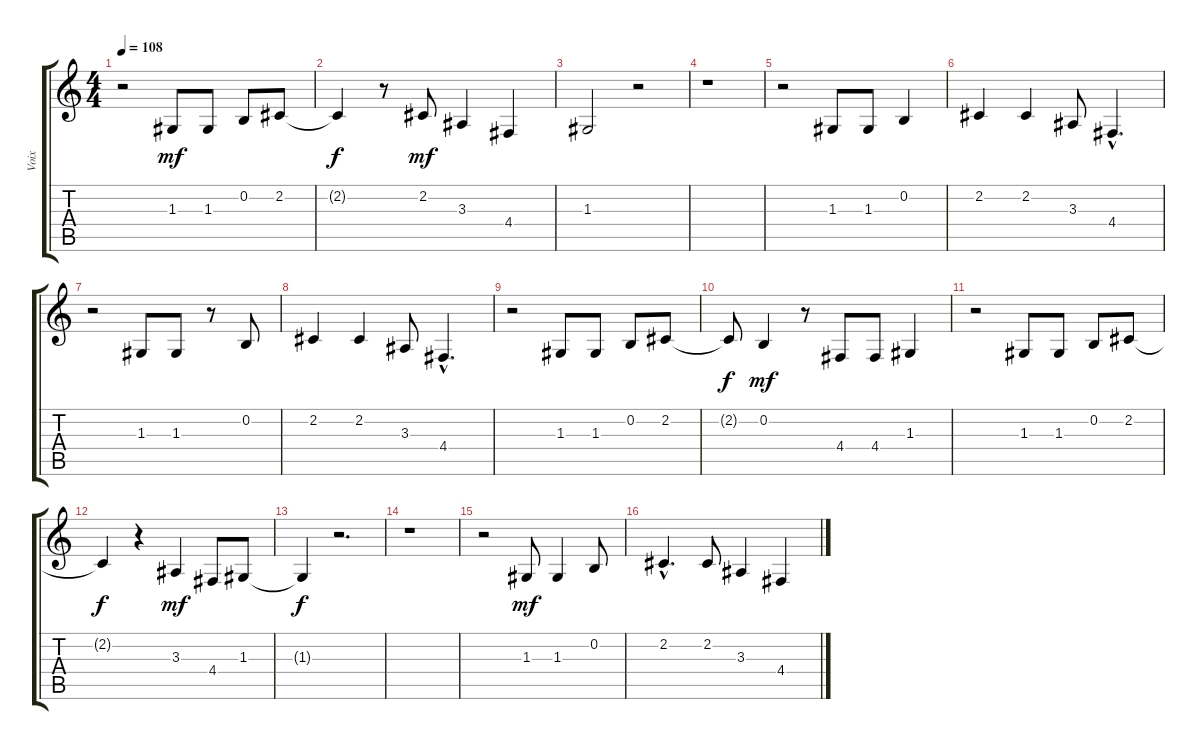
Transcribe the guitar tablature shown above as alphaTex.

\track ("Voix" "Voix") {instrument lead8bassandlead}
\staff {score tabs}
\tuning (E4 B3 G3 D3 A2 E2) {hide}
\ts (4 4)
\tempo 108
\clef g2
\ks c
r.2{dy mf} 1.3.8 1.3.8 0.2.8 2.2.8 |
2.2{t}.4{dy f} r.8 2.2.8{dy mf} 3.3.4 4.4.4 |
1.3.2 r.2 |
r.1 |
r.2 1.3.8 1.3.8 0.2.4 |
2.2.4 2.2.4 3.3.8 4.4{hac}.4{d} |
r.2 1.3.8 1.3.8 r.8 0.2.8 |
2.2.4 2.2.4 3.3.8 4.4{hac}.4{d} |
r.2 1.3.8 1.3.8 0.2.8 2.2.8 |
2.2{t}.8{dy f} 0.2.4{dy mf} r.8 4.4.8 4.4.8 1.3.4 |
r.2 1.3.8 1.3.8 0.2.8 2.2.8 |
2.2{t}.4{dy f} r.4 3.3.4{dy mf} 4.4.8 1.3.8 |
1.3{t}.4{dy f} r.2{d} |
r.1 |
r.2 1.3.8{dy mf} 1.3.4 0.2.8 |
2.2{hac}.4{d} 2.2.8 3.3.4 4.4.4
